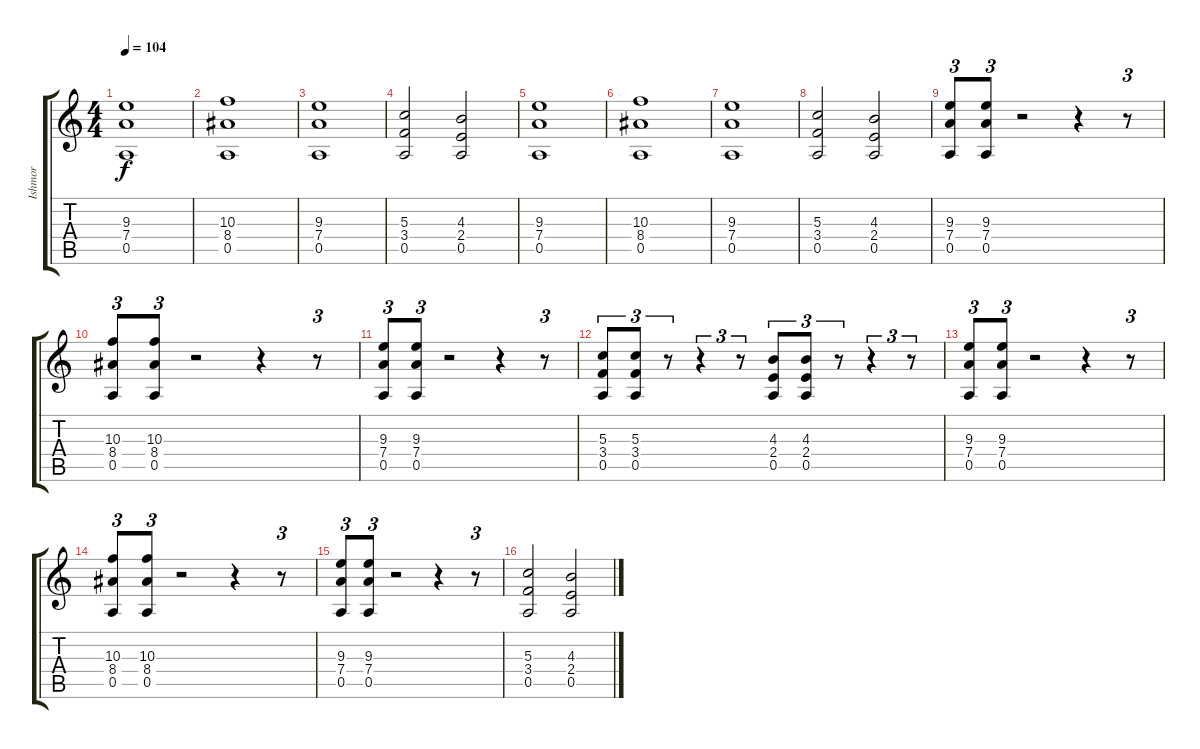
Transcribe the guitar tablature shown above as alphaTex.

\track ("Ishmor" "Ishmor") {instrument distortionguitar}
\staff {score tabs}
\tuning (E4 B3 G3 D3 A2 E2) {hide}
\ts (4 4)
\tempo 104
\clef g2
\ks c
(9.3 7.4 0.5).1{dy f} |
(10.3 8.4 0.5).1 |
(9.3 7.4 0.5).1 |
(5.3 3.4 0.5).2 (4.3 2.4 0.5).2 |
(9.3 7.4 0.5).1 |
(10.3 8.4 0.5).1 |
(9.3 7.4 0.5).1 |
(5.3 3.4 0.5).2 (4.3 2.4 0.5).2 |
(9.3 7.4 0.5).8{tu (3 2)} (9.3 7.4 0.5).8{tu (3 2)} r.2 r.4 r.8{tu (3 2)} |
(10.3 8.4 0.5).8{tu (3 2)} (10.3 8.4 0.5).8{tu (3 2)} r.2 r.4 r.8{tu (3 2)} |
(9.3 7.4 0.5).8{tu (3 2)} (9.3 7.4 0.5).8{tu (3 2)} r.2 r.4 r.8{tu (3 2)} |
(5.3 3.4 0.5).8{tu (3 2)} (5.3 3.4 0.5).8{tu (3 2)} r.8{tu (3 2)} r.4{tu (3 2)} r.8{tu (3 2)} (4.3 2.4 0.5).8{tu (3 2)} (4.3 2.4 0.5).8{tu (3 2)} r.8{tu (3 2)} r.4{tu (3 2)} r.8{tu (3 2)} |
(9.3 7.4 0.5).8{tu (3 2)} (9.3 7.4 0.5).8{tu (3 2)} r.2 r.4 r.8{tu (3 2)} |
(10.3 8.4 0.5).8{tu (3 2)} (10.3 8.4 0.5).8{tu (3 2)} r.2 r.4 r.8{tu (3 2)} |
(9.3 7.4 0.5).8{tu (3 2)} (9.3 7.4 0.5).8{tu (3 2)} r.2 r.4 r.8{tu (3 2)} |
(5.3 3.4 0.5).2 (4.3 2.4 0.5).2
